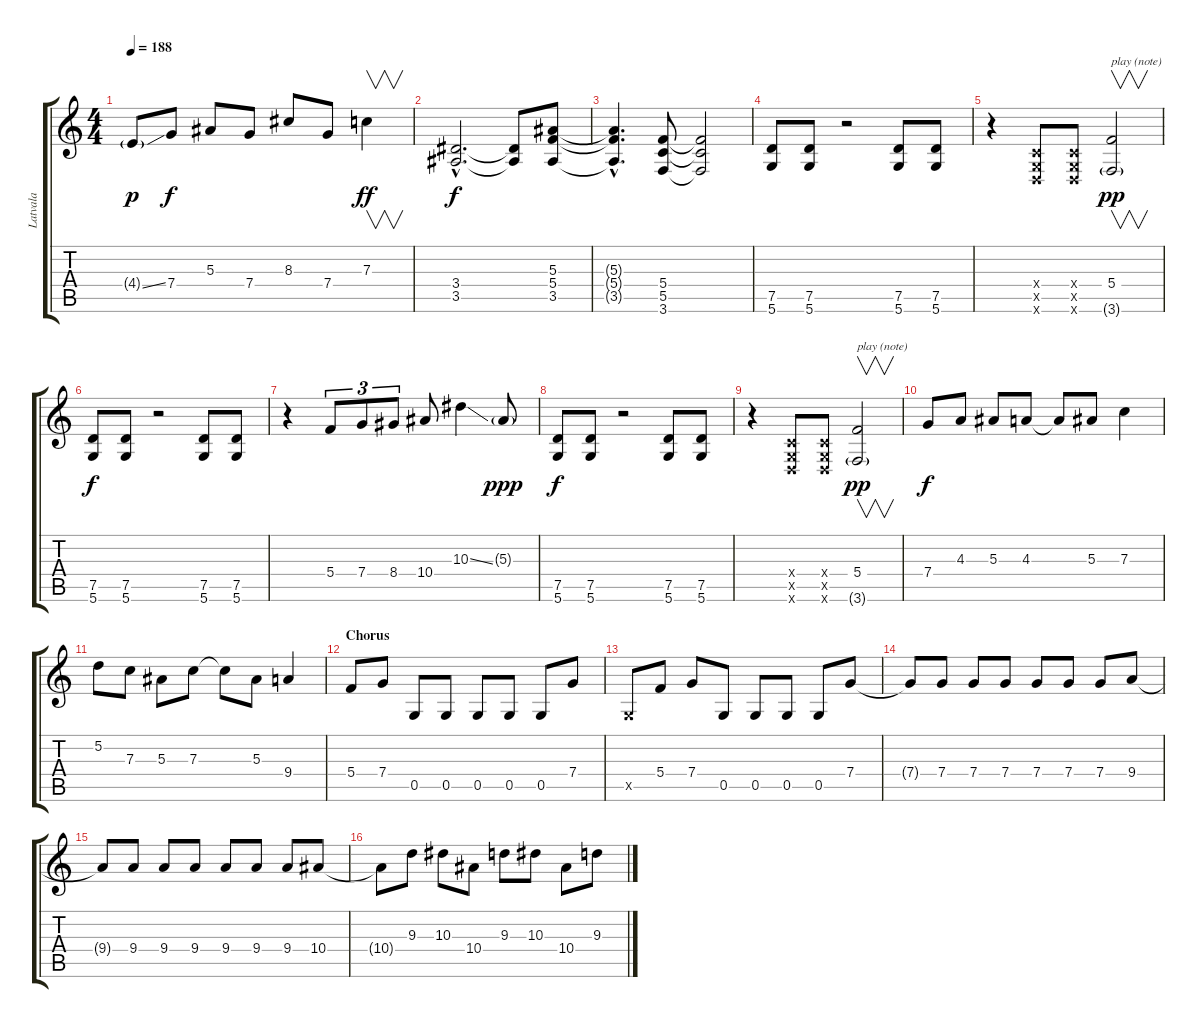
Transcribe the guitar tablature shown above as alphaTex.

\track ("Latvala" "Latvala") {instrument overdrivenguitar}
\staff {score tabs}
\tuning (D4 A3 F3 C3 G2 D2) {hide}
\ts (4 4)
\tempo 188
\clef g2
\ks c
4.4{ss g}.8{dy p} 7.4.8{dy f} 5.3.8 7.4.8 8.3.8 7.4.8 7.3.4{v dy ff instrument guitarharmonics} |
(3.4{hac} 3.5{hac}).2{d dy f instrument overdrivenguitar} (3.4{t} 3.5{t}).8 (5.3 5.4 3.5).8 |
(5.3{hac t} 5.4{hac t} 3.5{hac t}).4{d} (5.4 5.5 3.6).8 (5.4{t} 5.5{t} 3.6{t}).2 |
(7.5 5.6).8 (7.5 5.6).8 r.2 (7.5 5.6).8 (7.5 5.6).8 |
r.4 (0.4{x} 0.5{x} 0.6{x}).8 (0.4{x} 0.5{x} 0.6{x}).8 (5.4 3.6{g}).2{v txt "play (note)" dy pp instrument guitarharmonics} |
(7.5 5.6).8{dy f instrument overdrivenguitar} (7.5 5.6).8 r.2 (7.5 5.6).8 (7.5 5.6).8 |
r.4 5.4.8{tu (3 2)} 7.4.8{tu (3 2)} 8.4.8{tu (3 2)} 10.4.8 10.3{ss}.4 5.3{g}.8{dy ppp} |
(7.5 5.6).8{dy f} (7.5 5.6).8 r.2 (7.5 5.6).8 (7.5 5.6).8 |
r.4 (0.4{x} 0.5{x} 0.6{x}).8 (0.4{x} 0.5{x} 0.6{x}).8 (5.4 3.6{g}).2{v txt "play (note)" dy pp instrument guitarharmonics} |
7.4.8{dy f instrument overdrivenguitar} 4.3.8 5.3.8 4.3.8 4.3{t}.8 5.3.8 7.3.4 |
5.2.8 7.3.8 5.3.8 7.3.8 7.3{t}.8 5.3.8 9.4.4 |
\section ("" "Chorus")
5.4.8 7.4.8 0.5.8 0.5.8 0.5.8 0.5.8 0.5.8 7.4.8 |
0.5{x}.8 5.4.8 7.4.8 0.5.8 0.5.8 0.5.8 0.5.8 7.4.8 |
7.4{t}.8 7.4.8 7.4.8 7.4.8 7.4.8 7.4.8 7.4.8 9.4.8 |
9.4{t}.8 9.4.8 9.4.8 9.4.8 9.4.8 9.4.8 9.4.8 10.4.8 |
10.4{t}.8 9.3.8 10.3.8 10.4.8 9.3.8 10.3.8 10.4.8 9.3.8
